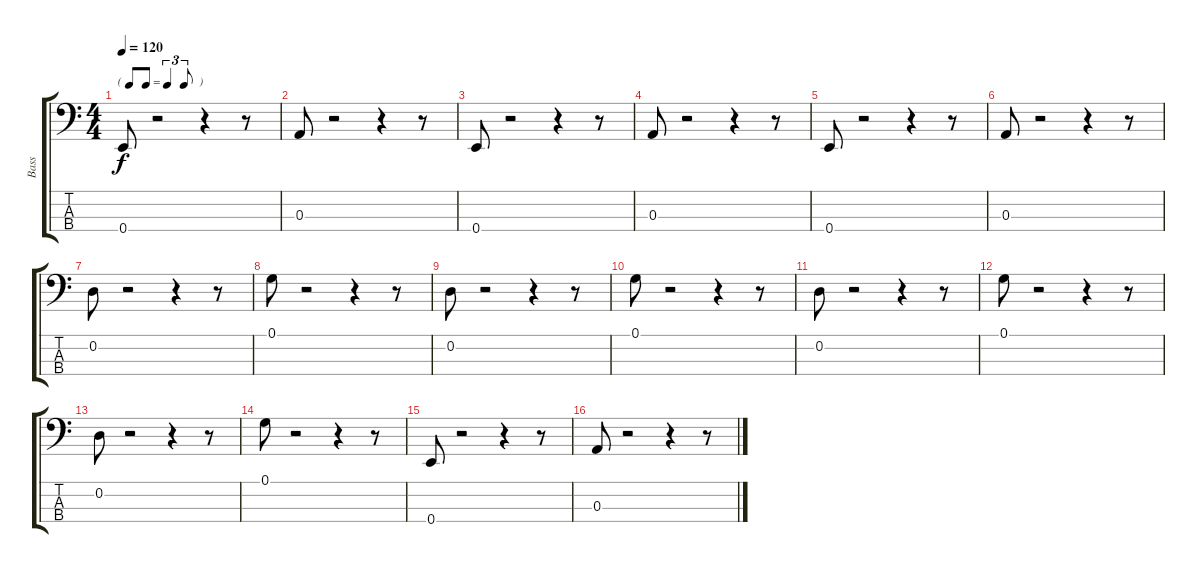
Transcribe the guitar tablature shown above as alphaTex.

\track ("Bass" "Bass") {instrument electricbassfinger}
\staff {score tabs}
\tuning (G2 D2 A1 E1) {hide}
\ts (4 4)
\tf triplet8th
\tempo 120
\clef f4
\ks c
0.4.8{dy f} r.2 r.4 r.8 |
0.3.8 r.2 r.4 r.8 |
0.4.8 r.2 r.4 r.8 |
0.3.8 r.2 r.4 r.8 |
0.4.8 r.2 r.4 r.8 |
0.3.8 r.2 r.4 r.8 |
0.2.8 r.2 r.4 r.8 |
0.1.8 r.2 r.4 r.8 |
0.2.8 r.2 r.4 r.8 |
0.1.8 r.2 r.4 r.8 |
0.2.8 r.2 r.4 r.8 |
0.1.8 r.2 r.4 r.8 |
0.2.8 r.2 r.4 r.8 |
0.1.8 r.2 r.4 r.8 |
0.4.8 r.2 r.4 r.8 |
0.3.8 r.2 r.4 r.8
